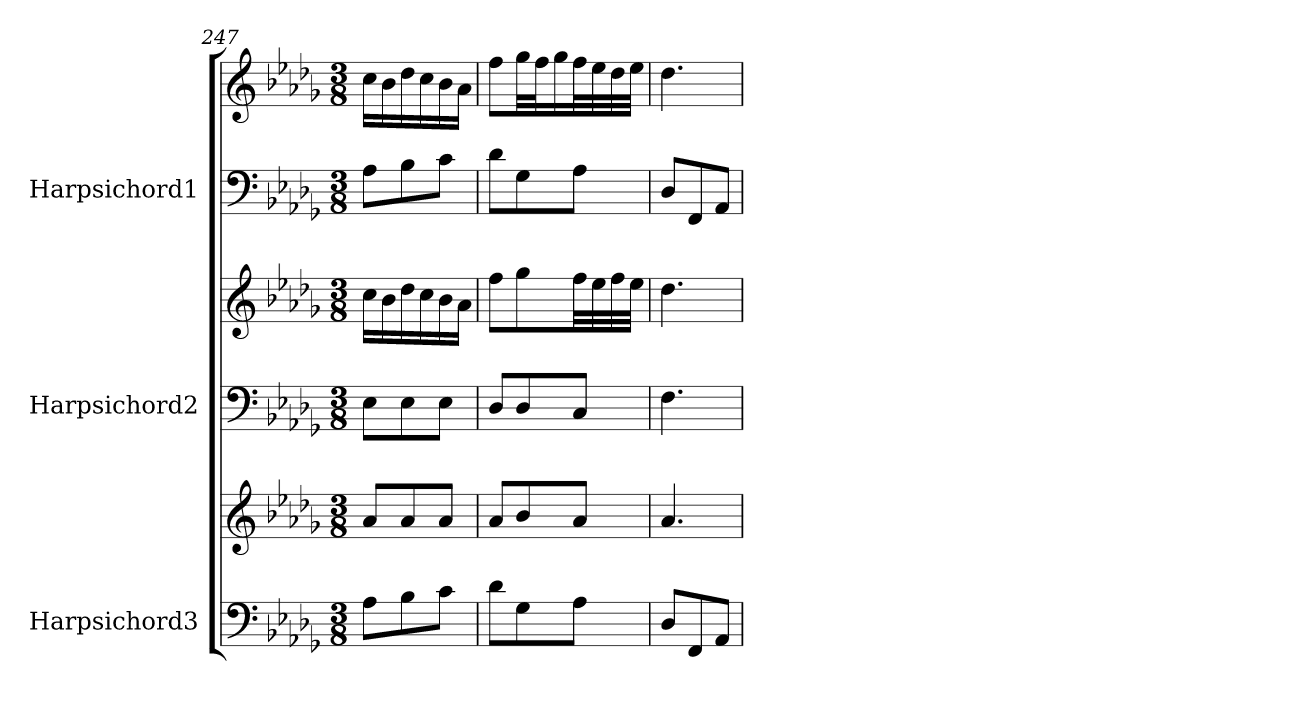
**kern	**kern	**kern	**kern	**kern	**kern
*part3	*part3	*part2	*part2	*part1	*part1
*staff6	*staff5	*staff4	*staff3	*staff2	*staff1
*I"Harpsichord3	*	*I"Harpsichord2	*	*I"Harpsichord1	*
*I'Hp	*	*I'Hp	*	*I'Hp	*
*clefF4	*clefG2	*clefF4	*clefG2	*clefF4	*clefG2
*k[b-e-a-d-g-]	*k[b-e-a-d-g-]	*k[b-e-a-d-g-]	*k[b-e-a-d-g-]	*k[b-e-a-d-g-]	*k[b-e-a-d-g-]
*M3/8	*M3/8	*M3/8	*M3/8	*M3/8	*M3/8
=247	=247	=247	=247	=247	=247
8A-\L	8a-/L	8E-\L	16cc\LL	8A-\L	16cc\LL
.	.	.	16b-\	.	16b-\
8B-\	8a-/	8E-\	16dd-\	8B-\	16dd-\
.	.	.	16cc\	.	16cc\
8c\J	8a-/J	8E-\J	16b-\	8c\J	16b-\
.	.	.	16a-\JJ	.	16a-\JJ
=248	=248	=248	=248	=248	=248
8d-\L	8a-/L	8D-/L	8ff\L	8d-\L	8ff\L
8G-\	8b-/	8D-/	8gg-\	8G-\	32gg-\LL
.	.	.	.	.	32ff\J
.	.	.	.	.	16gg-\
8A-\J	8a-/J	8C/J	32ff\LL	8A-\J	32ff\L
.	.	.	32ee-\	.	32ee-\
.	.	.	32ff\	.	32dd-\
.	.	.	32ee-\JJJ	.	32ee-\JJJ
=249	=249	=249	=249	=249	=249
8D-/L	4.a-/	4.F\	4.dd-\	8D-/L	4.dd-\
8FF/	.	.	.	8FF/	.
8AA-/J	.	.	.	8AA-/J	.
=	=	=	=	=	=
*-	*-	*-	*-	*-	*-
